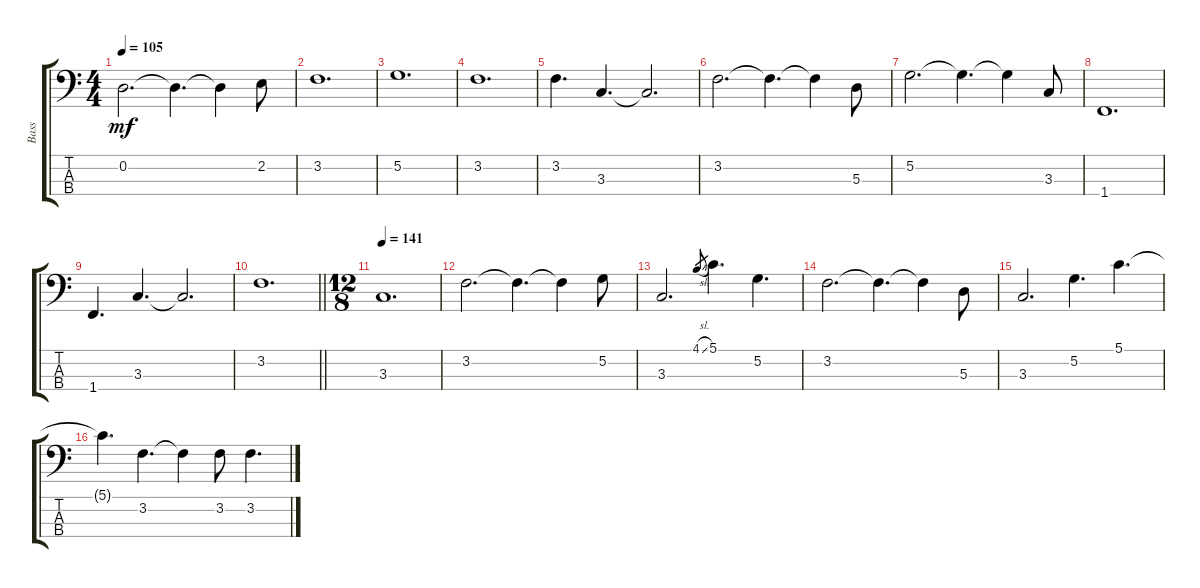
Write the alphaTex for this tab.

\track ("Bass" "Bass") {instrument electricbassfinger}
\staff {score tabs}
\tuning (G2 D2 A1 E1) {hide}
\ts (4 4)
\tempo 105
\clef f4
\ks c
0.2.2{d dy mf} 0.2{t}.4{d} 0.2{t}.4 2.2.8 |
3.2.1{d} |
5.2.1{d} |
3.2.1{d} |
3.2.4{d} 3.3.4{d} 3.3{t}.2{d} |
3.2.2{d} 3.2{t}.4{d} 3.2{t}.4 5.3.8 |
5.2.2{d} 5.2{t}.4{d} 5.2{t}.4 3.3.8 |
1.4.1{d} |
1.4.4{d} 3.3.4{d} 3.3{t}.2{d} |
\barLineRight lightlight
3.2.1{d} |
\ts (12 8)
\tempo 141
3.3.1{d} |
3.2.2{d} 3.2{t}.4{d} 3.2{t}.4 5.2.8 |
3.3.2{d} 4.1{sl}.8{gr} 5.1.4{d} 5.2.4{d} |
3.2.2{d} 3.2{t}.4{d} 3.2{t}.4 5.3.8 |
3.3.2{d} 5.2.4{d} 5.1.4{d} |
5.1{t}.4{d} 3.2.4{d} 3.2{t}.4 3.2.8 3.2.4{d}
